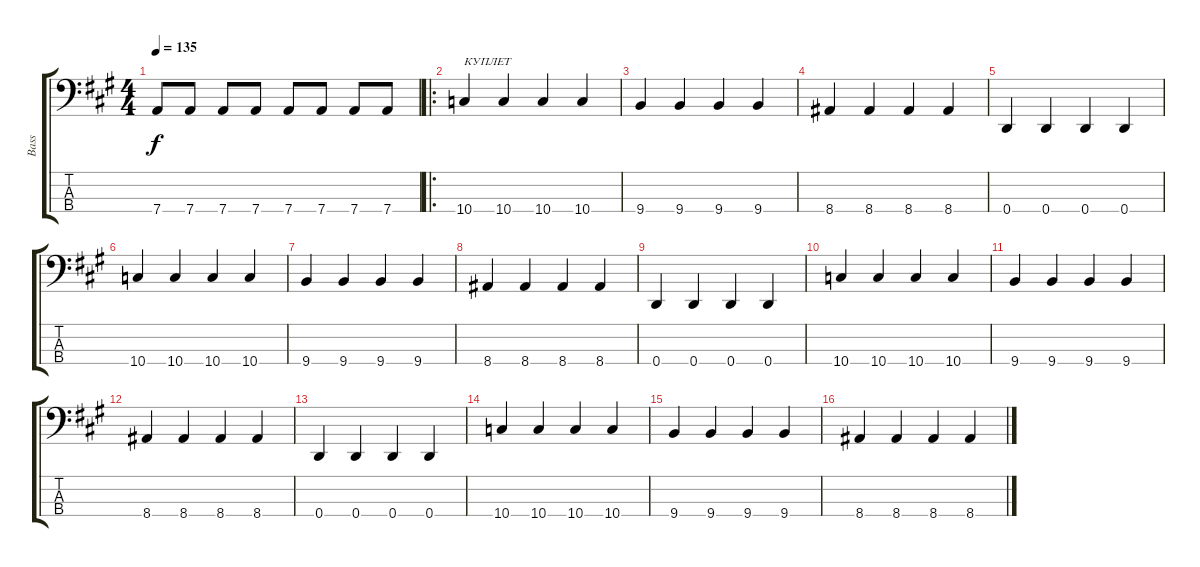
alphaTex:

\track ("Bass" "Bass") {instrument electricbassfinger}
\staff {score tabs}
\tuning (G2 D2 A1 D1) {hide}
\ts (4 4)
\tempo 135
\clef f4
\ks a
7.4.8{dy f} 7.4.8 7.4.8 7.4.8 7.4.8 7.4.8 7.4.8 7.4.8 |
\ro
10.4.4{txt "КУПЛЕТ"} 10.4.4 10.4.4 10.4.4 |
9.4.4 9.4.4 9.4.4 9.4.4 |
8.4.4 8.4.4 8.4.4 8.4.4 |
0.4.4 0.4.4 0.4.4 0.4.4 |
10.4.4 10.4.4 10.4.4 10.4.4 |
9.4.4 9.4.4 9.4.4 9.4.4 |
8.4.4 8.4.4 8.4.4 8.4.4 |
0.4.4 0.4.4 0.4.4 0.4.4 |
10.4.4 10.4.4 10.4.4 10.4.4 |
9.4.4 9.4.4 9.4.4 9.4.4 |
8.4.4 8.4.4 8.4.4 8.4.4 |
0.4.4 0.4.4 0.4.4 0.4.4 |
10.4.4 10.4.4 10.4.4 10.4.4 |
9.4.4 9.4.4 9.4.4 9.4.4 |
8.4.4 8.4.4 8.4.4 8.4.4
